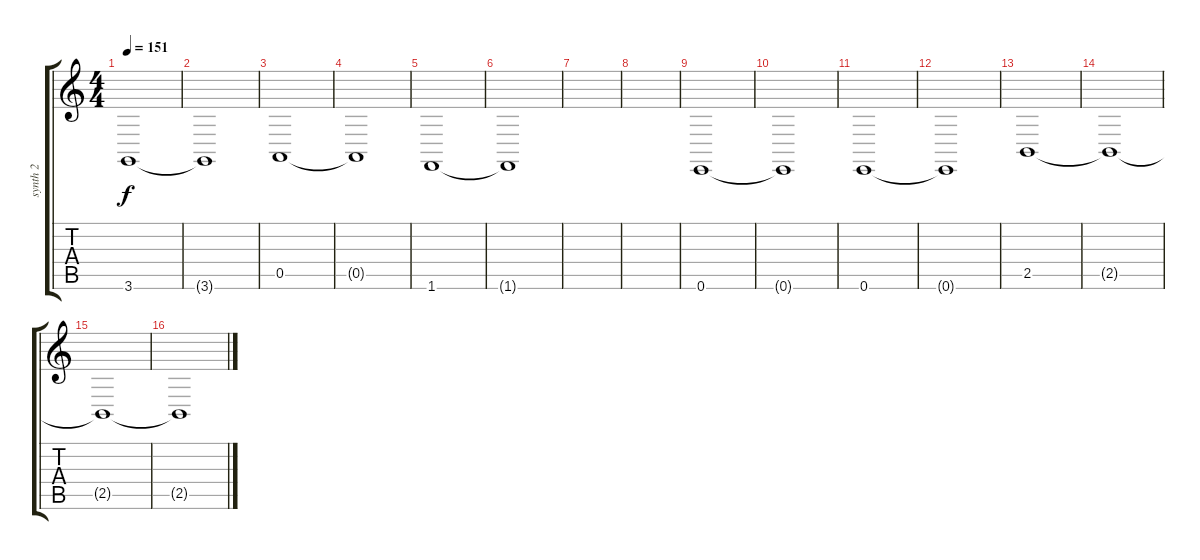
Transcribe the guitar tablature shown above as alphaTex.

\track ("synth 2" "synth 2") {instrument lead2sawtooth}
\staff {score tabs}
\tuning (E4 B3 G3 D3 A2 E2) {hide}
\ts (4 4)
\tempo 151
\clef g2
\ks c
3.6.1{dy f instrument lead2sawtooth} |
3.6{t}.1 |
0.5.1 |
0.5{t}.1 |
1.6.1 |
1.6{t}.1 |
|
|
0.6.1 |
0.6{t}.1 |
0.6.1 |
0.6{t}.1 |
2.5.1 |
2.5{t}.1 |
2.5{t}.1 |
2.5{t}.1
